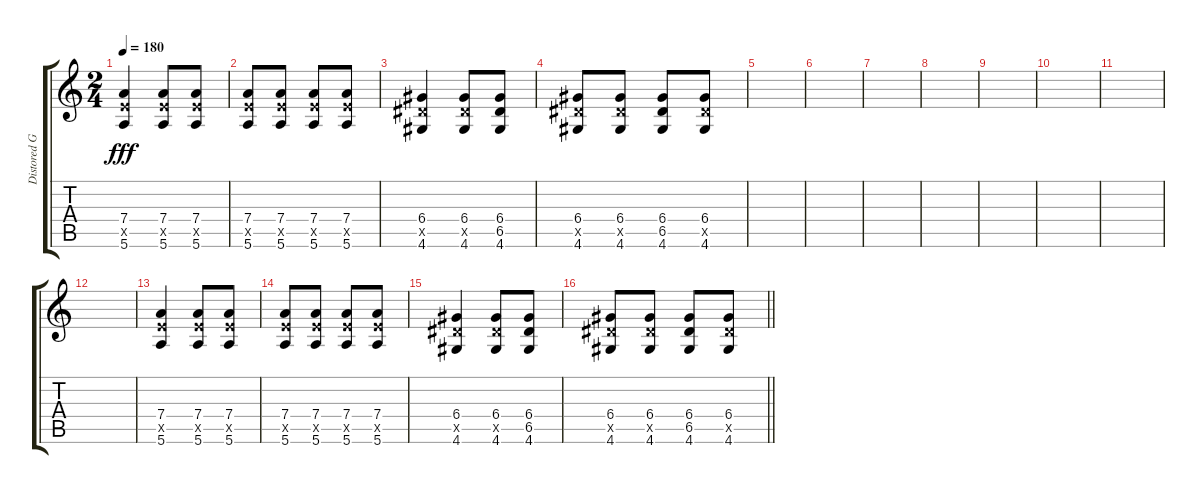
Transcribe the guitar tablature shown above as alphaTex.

\track ("Distored Guitar" "Distored G") {instrument distortionguitar}
\staff {score tabs}
\tuning (E4 B3 G3 D3 A2 E2) {hide}
\ts (2 4)
\tempo 180
\clef g2
\ks c
(7.4 7.5{x} 5.6).4{dy fff} (7.4 7.5{x} 5.6).8 (7.4 7.5{x} 5.6).8 |
(7.4 7.5{x} 5.6).8 (7.4 7.5{x} 5.6).8 (7.4 7.5{x} 5.6).8 (7.4 7.5{x} 5.6).8 |
(6.4 6.5{x} 4.6).4 (6.4 6.5{x} 4.6).8 (6.4 6.5 4.6).8 |
(6.4 6.5{x} 4.6).8 (6.4 6.5{x} 4.6).8 (6.4 6.5 4.6).8 (6.4 6.5{x} 4.6).8 |
|
|
|
|
|
|
|
|
(7.4 7.5{x} 5.6).4 (7.4 7.5{x} 5.6).8 (7.4 7.5{x} 5.6).8 |
(7.4 7.5{x} 5.6).8 (7.4 7.5{x} 5.6).8 (7.4 7.5{x} 5.6).8 (7.4 7.5{x} 5.6).8 |
(6.4 6.5{x} 4.6).4 (6.4 6.5{x} 4.6).8 (6.4 6.5 4.6).8 |
\barLineRight lightlight
(6.4 6.5{x} 4.6).8 (6.4 6.5{x} 4.6).8 (6.4 6.5 4.6).8 (6.4 6.5{x} 4.6).8
